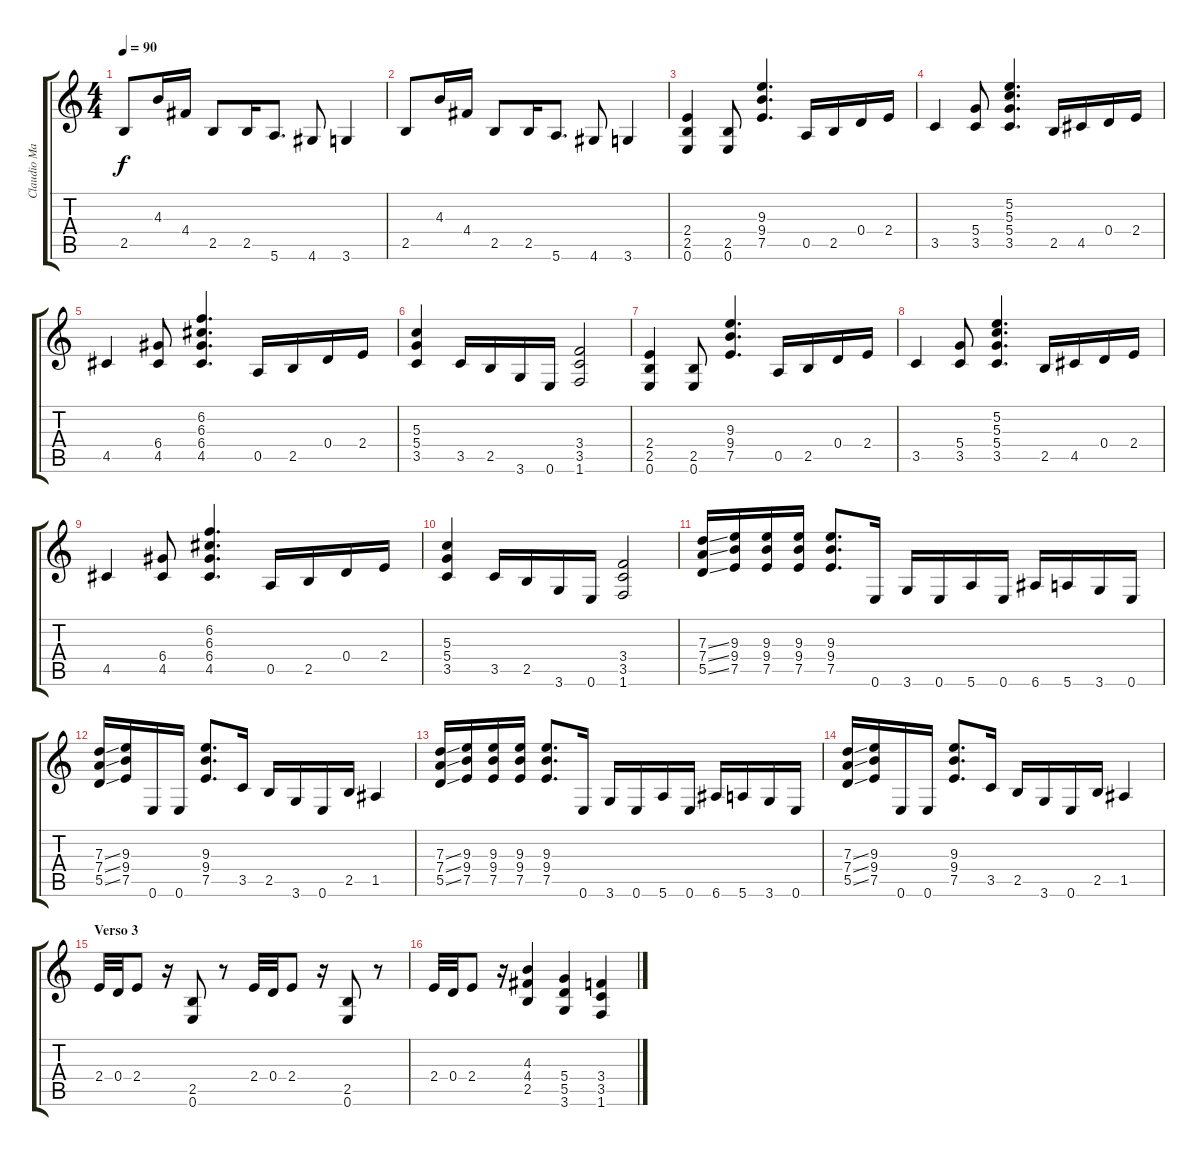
\track ("Claudio Marciello (Gtr 2)" "Claudio Ma") {instrument overdrivenguitar}
\staff {score tabs}
\tuning (E4 B3 G3 D3 A2 E2) {hide}
\ts (4 4)
\tempo 90
\clef g2
\ks c
2.5.8{dy f} 4.3.16 4.4.16 2.5.8 2.5.16 5.6.8{d} 4.6.8 3.6.4 |
2.5.8 4.3.16 4.4.16 2.5.8 2.5.16 5.6.8{d} 4.6.8 3.6.4 |
(2.4 2.5 0.6).4 (2.5 0.6).8 (9.3 9.4 7.5).4{d} 0.5.16 2.5.16 0.4.16 2.4.16 |
3.5.4 (5.4 3.5).8 (5.2 5.3 5.4 3.5).4{d} 2.5.16 4.5.16 0.4.16 2.4.16 |
4.5.4 (6.4 4.5).8 (6.2 6.3 6.4 4.5).4{d} 0.5.16 2.5.16 0.4.16 2.4.16 |
(5.3 5.4 3.5).4 3.5.16 2.5.16 3.6.16 0.6.16 (3.4 3.5 1.6).2 |
(2.4 2.5 0.6).4 (2.5 0.6).8 (9.3 9.4 7.5).4{d} 0.5.16 2.5.16 0.4.16 2.4.16 |
3.5.4 (5.4 3.5).8 (5.2 5.3 5.4 3.5).4{d} 2.5.16 4.5.16 0.4.16 2.4.16 |
4.5.4 (6.4 4.5).8 (6.2 6.3 6.4 4.5).4{d} 0.5.16 2.5.16 0.4.16 2.4.16 |
(5.3 5.4 3.5).4 3.5.16 2.5.16 3.6.16 0.6.16 (3.4 3.5 1.6).2 |
(7.3{ss} 7.4{ss} 5.5{ss}).16 (9.3 9.4 7.5).16 (9.3 9.4 7.5).16 (9.3 9.4 7.5).16 (9.3 9.4 7.5).8{d} 0.6.16 3.6.16 0.6.16 5.6.16 0.6.16 6.6.16 5.6.16 3.6.16 0.6.16 |
(7.3{ss} 7.4{ss} 5.5{ss}).16 (9.3 9.4 7.5).16 0.6.16 0.6.16 (9.3 9.4 7.5).8{d} 3.5.16 2.5.16 3.6.16 0.6.16 2.5.16 1.5.4 |
(7.3{ss} 7.4{ss} 5.5{ss}).16 (9.3 9.4 7.5).16 (9.3 9.4 7.5).16 (9.3 9.4 7.5).16 (9.3 9.4 7.5).8{d} 0.6.16 3.6.16 0.6.16 5.6.16 0.6.16 6.6.16 5.6.16 3.6.16 0.6.16 |
(7.3{ss} 7.4{ss} 5.5{ss}).16 (9.3 9.4 7.5).16 0.6.16 0.6.16 (9.3 9.4 7.5).8{d} 3.5.16 2.5.16 3.6.16 0.6.16 2.5.16 1.5.4 |
\section ("" "Verso 3")
2.4.32 0.4.32 2.4.8 r.16 (2.5 0.6).8 r.8 2.4.32 0.4.32 2.4.8 r.16 (2.5 0.6).8 r.8 |
2.4.32 0.4.32 2.4.8 r.16 (4.3 4.4 2.5).4 (5.4 5.5 3.6).4 (3.4 3.5 1.6).4
